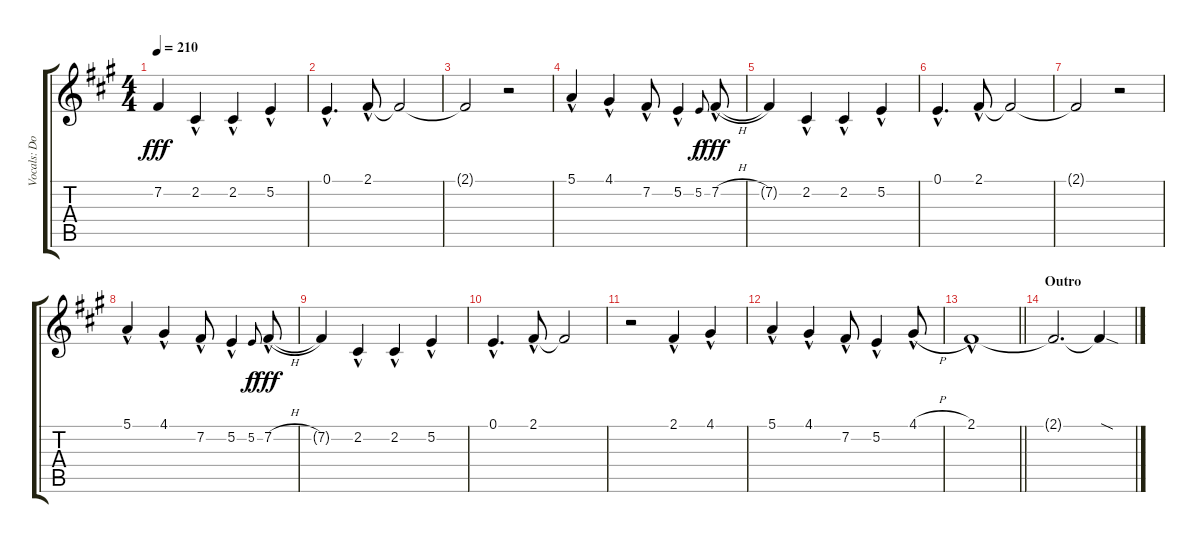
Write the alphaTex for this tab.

\track ("Vocals: Don" "Vocals: Do") {instrument lead2sawtooth}
\staff {score tabs}
\tuning (E4 B3 G3 D3 A2 E2) {hide}
\ts (4 4)
\tempo 210
\clef g2
\ks a
7.2{t}.4{dy fff} 2.2{hac}.4 2.2{hac}.4 5.2{hac}.4 |
0.1{hac}.4{d} 2.1{hac}.8 2.1{t}.2 |
2.1{t}.2 r.2 |
5.1{hac}.4 4.1{hac}.4 7.2{hac}.8 5.2{hac}.4 5.2.8{gr onbeat dy f} 7.2{h hac}.8{dy fff} |
7.2{t}.4 2.2{hac}.4 2.2{hac}.4 5.2{hac}.4 |
0.1{hac}.4{d} 2.1{hac}.8 2.1{t}.2 |
2.1{t}.2 r.2 |
5.1{hac}.4 4.1{hac}.4 7.2{hac}.8 5.2{hac}.4 5.2.8{gr onbeat dy f} 7.2{h hac}.8{dy fff} |
7.2{t}.4 2.2{hac}.4 2.2{hac}.4 5.2{hac}.4 |
0.1{hac}.4{d} 2.1{hac}.8 2.1{t}.2 |
r.2 2.1{hac}.4 4.1{hac}.4 |
5.1{hac}.4 4.1{hac}.4 7.2{hac}.8 5.2{hac}.4 4.1{h hac}.8 |
\barLineRight lightlight
2.1{hac}.1 |
\section ("" "Outro")
2.1{t}.2{d} 2.1{sod t}.4
